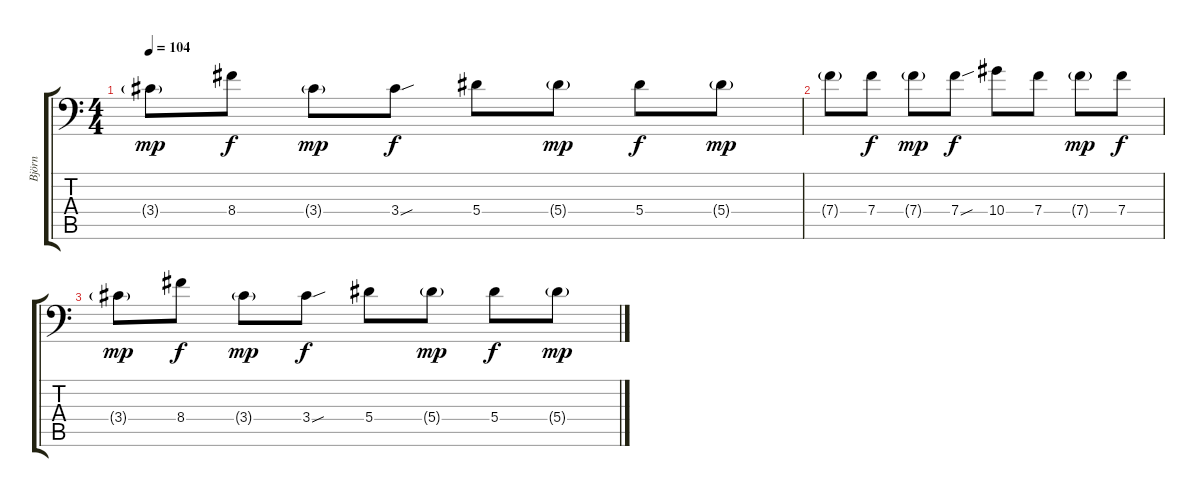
\track ("Björn" "Björn") {instrument electricguitarclean}
\staff {score tabs}
\tuning (C4 G3 Eb3 Bb2 F2 Bb1) {hide}
\ts (4 4)
\tempo 104
\clef f4
\ks c
3.4{g}.8{dy mp} 8.4.8{dy f} 3.4{g}.8{dy mp} 3.4{sou}.8{dy f} 5.4.8 5.4{g}.8{dy mp} 5.4.8{dy f} 5.4{g}.8{dy mp} |
7.4{g}.8{instrument electricguitarmuted} 7.4.8{dy f} 7.4{g}.8{dy mp} 7.4{sou}.8{dy f} 10.4.8 7.4.8 7.4{g}.8{dy mp} 7.4.8{dy f} |
3.4{g}.8{dy mp} 8.4.8{dy f} 3.4{g}.8{dy mp} 3.4{sou}.8{dy f} 5.4.8 5.4{g}.8{dy mp} 5.4.8{dy f} 5.4{g}.8{dy mp}
